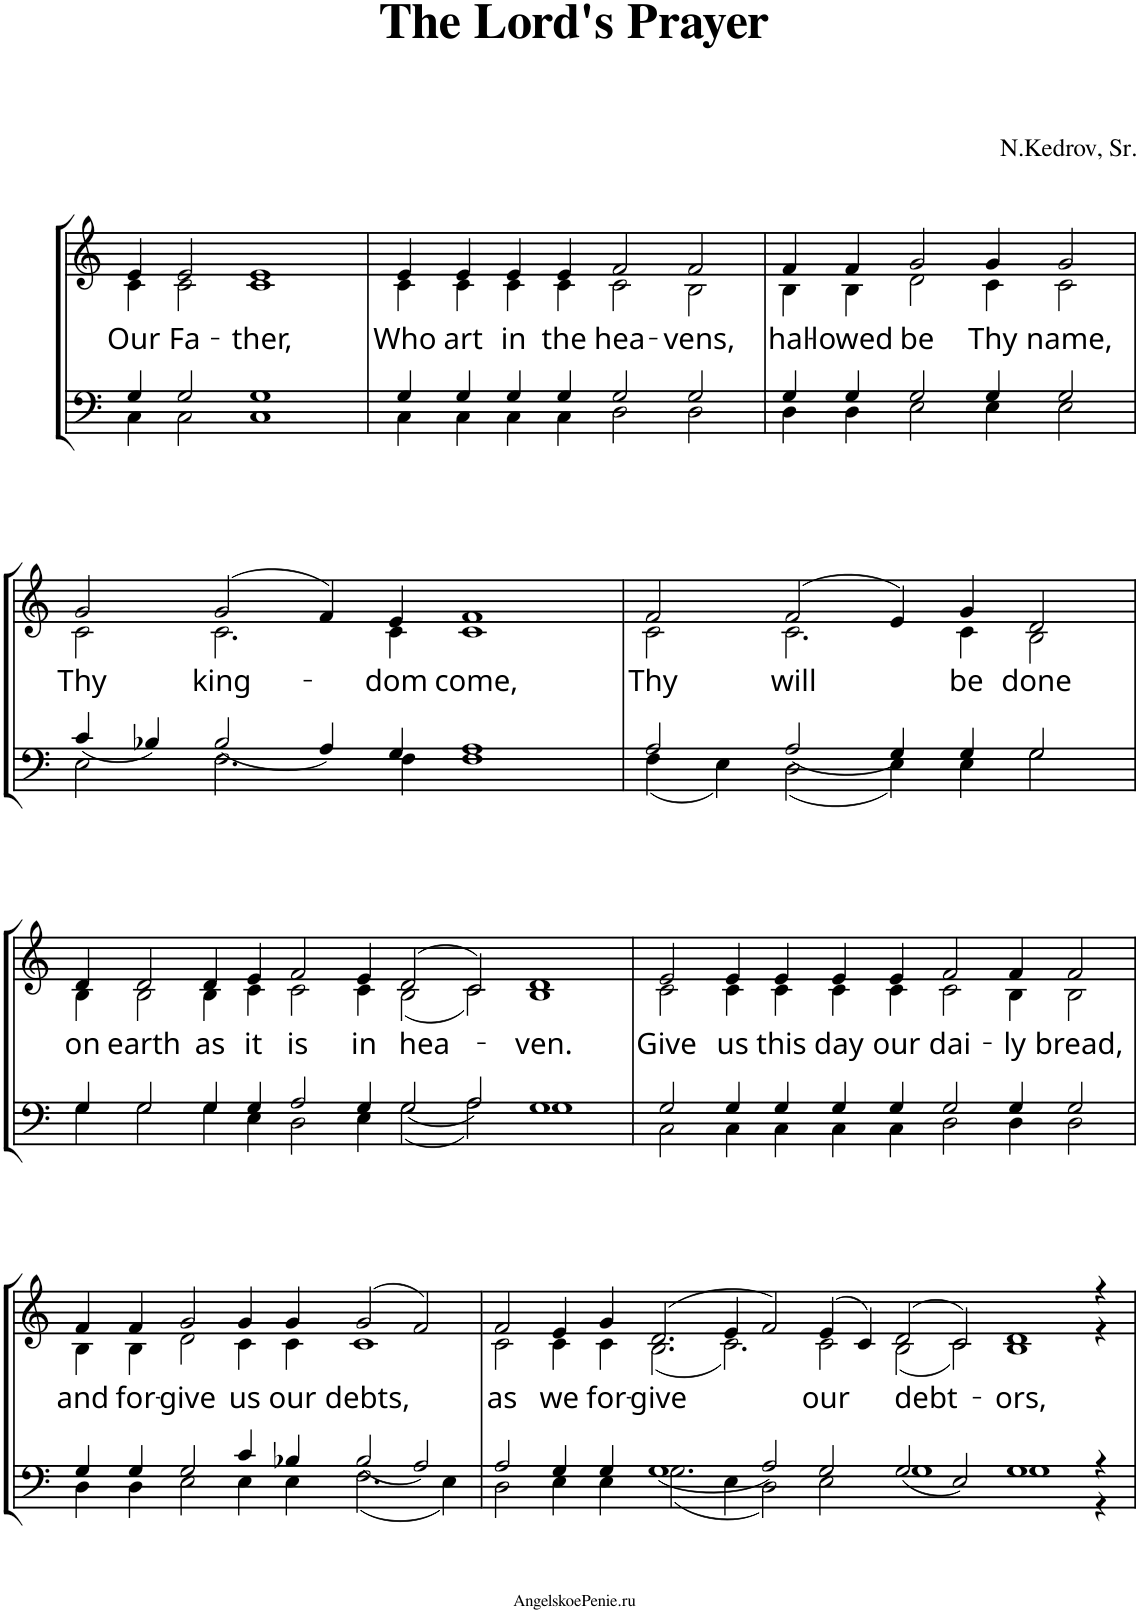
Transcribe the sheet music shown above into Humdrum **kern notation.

**kern	**kern	**text
*part1	*part1	*part1
*staff2	*staff1	*staff1
*I"Piano	*	*
*I'Pno.	*	*
*clefF4	*clefG2	*
*k[]	*k[]	*
*M63/4	*M63/4	*
=1	=1	=1
*^	*^	*
*	*^	*	*	*
!	!	!	!	!	!LO:LY:b
000ryy	4G/	4C\	4e/	4c\	Our
!	!	!	!	!	!LO:LY:b
.	2G/	2C\	2e/	2c\	Fa-
!	!	!	!	!	!LO:LY:b
.	1G	1C	1e	1c	-ther,
.	1%14ryy	1%14ryy	1%14ryy	1%14ryy	.
4%31ryy	.	.	.	.	.
=2	=2	=2	=2	=2	=2
!	!	!	!	!	!LO:LY:b
000ryy	4G/	4C\	4e/	4c\	Who
!	!	!	!	!	!LO:LY:b
.	4G/	4C\	4e/	4c\	art
!	!	!	!	!	!LO:LY:b
.	4G/	4C\	4e/	4c\	in
!	!	!	!	!	!LO:LY:b
.	4G/	4C\	4e/	4c\	the
!	!	!	!	!	!LO:LY:b
.	2G/	2D\	2f/	2c\	hea-
!	!	!	!	!	!LO:LY:b
.	2G/	2D\	2f/	2B\	-vens,
.	1ryy	1ryy	000ryy	000ryy	.
.	1ryy	1ryy	.	.	.
.	1ryy	1ryy	.	.	.
.	1ryy	1ryy	.	.	.
.	1ryy	1ryy	.	.	.
.	1ryy	1ryy	.	.	.
4%31ryy	1ryy	1ryy	.	.	.
.	1ryy	1ryy	.	.	.
.	1ryy	1ryy	00ryy	00ryy	.
.	1ryy	1ryy	.	.	.
.	4%15ryy	4%15ryy	.	.	.
.	.	.	1..ryy	1..ryy	.
=3	=3	=3	=3	=3	=3
!	!	!	!	!	!LO:LY:b
000ryy	4G/	4D\	4f/	4B\	hal-
!	!	!	!	!	!LO:LY:b
.	4G/	4D\	4f/	4B\	-lowed
!	!	!	!	!	!LO:LY:b
.	2G/	2E\	2g/	2d\	be
!	!	!	!	!	!LO:LY:b
.	4G/	4E\	4g/	4c\	Thy
!	!	!	!	!	!LO:LY:b
.	2G/	2E\	2g/	2c\	name,
.	1%14ryy	1%14ryy	1%14ryy	1%14ryy	.
4%31ryy	.	.	.	.	.
!!LO:LB:g=z	!!
=4	=4	=4	=4	=4	=4
!	!	!	!	!	!LO:LY:b
000ryy	4c/	2E\	2g/	2c\	Thy
.	4B-X/	.	.	.	.
!	!	!	!	!	!LO:LY:b
.	2B-/	2.F\	(2g/	2.c\	king-
.	4A/	.	4f/)	.	.
!	!	!	!	!	!LO:LY:b
.	4G/	4F\	4e/	4c\	-dom
!	!	!	!	!	!LO:LY:b
.	1A	1F	1f	1c	come,
.	1ryy	1ryy	000ryy	000ryy	.
.	1ryy	1ryy	.	.	.
.	1ryy	1ryy	.	.	.
.	1ryy	1ryy	.	.	.
.	1ryy	1ryy	.	.	.
.	1ryy	1ryy	.	.	.
4%31ryy	.	.	.	.	.
.	1ryy	1ryy	.	.	.
.	1ryy	1ryy	.	.	.
.	1ryy	1ryy	00ryy	00ryy	.
.	1ryy	1ryy	.	.	.
.	1ryy	1ryy	.	.	.
.	1ryy	1ryy	.	.	.
.	1ryy	1ryy	1ryy	1ryy	.
.	4ryy	4ryy	4ryy	4ryy	.
=5	=5	=5	=5	=5	=5
!	!	!	!	!	!LO:LY:b
000ryy	2A/	4F\	2f/	2c\	Thy
.	.	4E\	.	.	.
!	!	!	!	!	!LO:LY:b
.	2A/	2D\	(2f/	2.c\	will
.	4G/	4E\	4e/)	.	.
!	!	!	!	!	!LO:LY:b
.	4G/	4E\	4g/	4c\	be
!	!	!	!	!	!LO:LY:b
.	2G/	2G\	2d/	2B\	done
.	1ryy	1ryy	000ryy	000ryy	.
.	1ryy	1ryy	.	.	.
.	1ryy	1ryy	.	.	.
.	1ryy	1ryy	.	.	.
.	1ryy	1ryy	.	.	.
.	1ryy	1ryy	.	.	.
4%31ryy	1ryy	1ryy	.	.	.
.	1ryy	1ryy	.	.	.
.	1ryy	1ryy	00ryy	00ryy	.
.	1ryy	1ryy	.	.	.
.	4%15ryy	4%15ryy	.	.	.
.	.	.	1..ryy	1..ryy	.
!!LO:LB:g=z	!!
=6	=6	=6	=6	=6	=6
!	!	!	!	!	!LO:LY:b
000ryy	4G/	4G\	4d/	4B\	on
!	!	!	!	!	!LO:LY:b
.	2G/	2G\	2d/	2B\	earth
!	!	!	!	!	!LO:LY:b
.	4G/	4G\	4d/	4B\	as
!	!	!	!	!	!LO:LY:b
.	4G/	4E\	4e/	4c\	it
!	!	!	!	!	!LO:LY:b
.	2A/	2D\	2f/	2c\	is
!	!	!	!	!	!LO:LY:b
.	4G/	4E\	4e/	4c\	in
!	!	!	!	!	!LO:LY:b
.	2G/	2G\	(2d/	(2B\	hea-
.	2A/	2A\	2c/)	2c\)	.
!	!	!	!	!	!LO:LY:b
.	1G	1G	1d	1B	-ven.
.	1ryy	1ryy	000ryy	000ryy	.
.	1ryy	1ryy	.	.	.
.	1ryy	1ryy	.	.	.
.	1ryy	1ryy	.	.	.
4%31ryy	1ryy	1ryy	.	.	.
.	1ryy	1ryy	.	.	.
.	1ryy	1ryy	.	.	.
.	1ryy	1ryy	.	.	.
.	4%15ryy	4%15ryy	4%15ryy	4%15ryy	.
=7	=7	=7	=7	=7	=7
!	!	!	!	!	!LO:LY:b
000ryy	2G/	2C\	2e/	2c\	Give
!	!	!	!	!	!LO:LY:b
.	4G/	4C\	4e/	4c\	us
!	!	!	!	!	!LO:LY:b
.	4G/	4C\	4e/	4c\	this
!	!	!	!	!	!LO:LY:b
.	4G/	4C\	4e/	4c\	day
!	!	!	!	!	!LO:LY:b
.	4G/	4C\	4e/	4c\	our
!	!	!	!	!	!LO:LY:b
.	2G/	2D\	2f/	2c\	dai-
!	!	!	!	!	!LO:LY:b
.	4G/	4D\	4f/	4B\	-ly
!	!	!	!	!	!LO:LY:b
.	2G/	2D\	2f/	2B\	bread,
.	1ryy	1ryy	000ryy	000ryy	.
.	000.ryy	000.ryy	.	.	.
4%31ryy	.	.	.	.	.
.	.	.	00ryy	00ryy	.
.	.	.	1ryy	1ryy	.
!!LO:LB:g=z	!!
=8	=8	=8	=8	=8	=8
!	!	!	!	!	!LO:LY:b
000ryy	4G/	4D\	4f/	4B\	and
!	!	!	!	!	!LO:LY:b
.	4G/	4D\	4f/	4B\	for-
!	!	!	!	!	!LO:LY:b
.	2G/	2E\	2g/	2d\	-give
!	!	!	!	!	!LO:LY:b
.	4c/	4E\	4g/	4c\	us
!	!	!	!	!	!LO:LY:b
.	4B-X/	4E\	4g/	4c\	our
!	!	!	!	!	!LO:LY:b
.	2B-/	2.F\	(2g/	1c	debts,
.	2A/	.	2f/)	.	.
.	.	4E\	.	.	.
.	1ryy	1ryy	000ryy	000ryy	.
.	1ryy	1ryy	.	.	.
.	1ryy	1ryy	.	.	.
.	1ryy	1ryy	.	.	.
.	1ryy	1ryy	.	.	.
.	1ryy	1ryy	.	.	.
4%31ryy	.	.	.	.	.
.	1ryy	1ryy	.	.	.
.	1ryy	1ryy	.	.	.
.	1ryy	1ryy	00ryy	00ryy	.
.	1ryy	1ryy	.	.	.
.	1ryy	1ryy	.	.	.
.	1ryy	1ryy	.	.	.
.	1ryy	1ryy	1ryy	1ryy	.
.	4ryy	4ryy	4ryy	4ryy	.
=9	=9	=9	=9	=9	=9
!	!	!	!	!	!LO:LY:b
00ryy	2A/	2D\	2f/	2c\	as
!	!	!	!	!	!LO:LY:b
.	4G/	4E\	4e/	4c\	we
!	!	!	!	!	!LO:LY:b
.	4G/	4E\	4g/	4c\	for-
!	!	!	!	!	!LO:LY:b
.	1G	2.G\	(2.d/	(2.B\	-give
.	.	4E\	4e/	2.c\)	.
.	2A/	2D\	2f/)	.	.
!	!	!	!	!	!LO:LY:b
.	2G/	2E\	(4e/	2c\	our
.	.	.	4c/)	.	.
!	!	!	!	!	!LO:LY:b
.	2G/	1G	(2d/	(2B\	debt-
.	2E/	.	2c/)	2c\)	.
!	!	!	!	!	!LO:LY:b
1ryy	1G	1G	1d	1B	-ors,
4ryy	4r	4r	4r	4r	.
*v	*v	*v	*	*	*
*	*v	*v	*
=	=	=
*-	*-	*-
